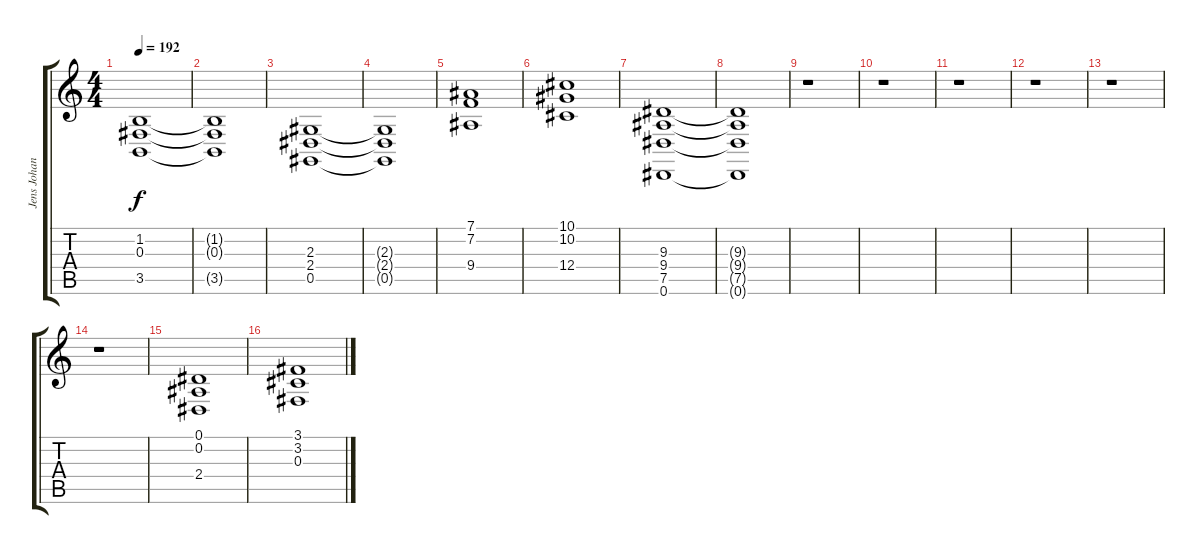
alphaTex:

\track ("Jens Johansson" "Jens Johan") {instrument stringensemble2}
\staff {score tabs}
\tuning (Eb4 Bb3 Gb3 Db3 Ab2 Eb2) {hide}
\ts (4 4)
\tempo 192
\clef g2
\ks c
(1.2 0.3 3.5).1{dy f} |
(1.2{t} 0.3{t} 3.5{t}).1 |
(2.3 2.4 0.5).1 |
(2.3{t} 2.4{t} 0.5{t}).1 |
(7.1 7.2 9.4).1 |
(10.1 10.2 12.4).1 |
(9.3 9.4 7.5 0.6).1 |
(9.3{t} 9.4{t} 7.5{t} 0.6{t}).1 |
r.1 |
r.1 |
r.1 |
r.1 |
r.1 |
r.1 |
(0.1 0.2 2.4).1 |
(3.1 3.2 0.3).1
